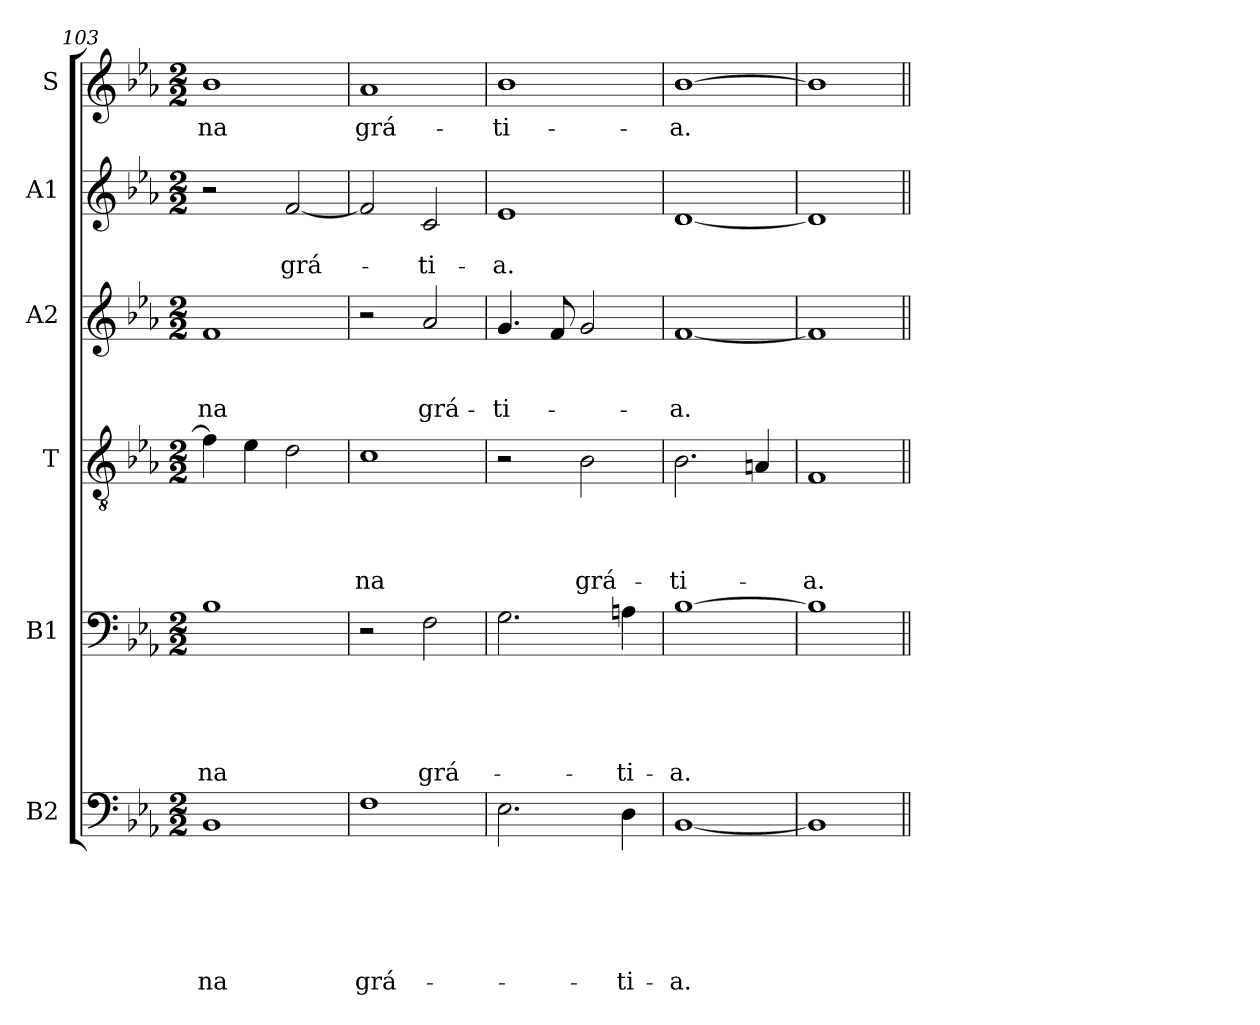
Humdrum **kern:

**kern	**text	**text	**text	**text	**text	**text	**kern	**text	**text	**text	**text	**text	**kern	**text	**text	**text	**text	**kern	**text	**text	**text	**kern	**text	**text	**kern	**text
*part6	*part6	*part6	*part6	*part6	*part6	*part6	*part5	*part5	*part5	*part5	*part5	*part5	*part4	*part4	*part4	*part4	*part4	*part3	*part3	*part3	*part3	*part2	*part2	*part2	*part1	*part1
*staff6	*staff6	*staff6	*staff6	*staff6	*staff6	*staff6	*staff5	*staff5	*staff5	*staff5	*staff5	*staff5	*staff4	*staff4	*staff4	*staff4	*staff4	*staff3	*staff3	*staff3	*staff3	*staff2	*staff2	*staff2	*staff1	*staff1
*I"B2	*	*	*	*	*	*	*I"B1	*	*	*	*	*	*I"T	*	*	*	*	*I"A2	*	*	*	*I"A1	*	*	*I"S	*
*clefF4	*	*	*	*	*	*	*clefF4	*	*	*	*	*	*clefGv2	*	*	*	*	*clefG2	*	*	*	*clefG2	*	*	*clefG2	*
*k[b-e-a-]	*	*	*	*	*	*	*k[b-e-a-]	*	*	*	*	*	*k[b-e-a-]	*	*	*	*	*k[b-e-a-]	*	*	*	*k[b-e-a-]	*	*	*k[b-e-a-]	*
*E-:	*	*	*	*	*	*	*E-:	*	*	*	*	*	*E-:	*	*	*	*	*E-:	*	*	*	*E-:	*	*	*E-:	*
*M2/2	*	*	*	*	*	*	*M2/2	*	*	*	*	*	*M2/2	*	*	*	*	*M2/2	*	*	*	*M2/2	*	*	*M2/2	*
=103	=103	=103	=103	=103	=103	=103	=103	=103	=103	=103	=103	=103	=103	=103	=103	=103	=103	=103	=103	=103	=103	=103	=103	=103	=103	=103
!	!	!	!	!	!	!LO:LY:b	!	!	!	!	!	!LO:LY:b	!	!	!	!	!	!	!	!	!LO:LY:b	!	!	!	!	!LO:LY:b
1BB-	.	.	.	.	.	-na	1B-	.	.	.	.	-na	4f\]	.	.	.	.	1f	.	.	-na	2r	.	.	1b-	-na
.	.	.	.	.	.	.	.	.	.	.	.	.	4e-\	.	.	.	.	.	.	.	.	.	.	.	.	.
!	!	!	!	!	!	!	!	!	!	!	!	!	!	!	!	!	!	!	!	!	!	!	!	!LO:LY:b	!	!
.	.	.	.	.	.	.	.	.	.	.	.	.	2d\	.	.	.	.	.	.	.	.	[2f/	.	grá-	.	.
=104	=104	=104	=104	=104	=104	=104	=104	=104	=104	=104	=104	=104	=104	=104	=104	=104	=104	=104	=104	=104	=104	=104	=104	=104	=104	=104
!	!	!	!	!	!	!LO:LY:b	!	!	!	!	!	!	!	!	!	!	!LO:LY:b	!	!	!	!	!	!	!	!	!LO:LY:b
1F	.	.	.	.	.	grá-	2r	.	.	.	.	.	1c	.	.	.	-na	2r	.	.	.	2f/]	.	.	1a-	grá-
!	!	!	!	!	!	!	!	!	!	!	!	!LO:LY:b	!	!	!	!	!	!	!	!	!LO:LY:b	!	!	!LO:LY:b	!	!
.	.	.	.	.	.	.	2F\	.	.	.	.	grá-	.	.	.	.	.	2a-/	.	.	grá-	2c/	.	-ti-	.	.
=105	=105	=105	=105	=105	=105	=105	=105	=105	=105	=105	=105	=105	=105	=105	=105	=105	=105	=105	=105	=105	=105	=105	=105	=105	=105	=105
!	!	!	!	!	!	!	!	!	!	!	!	!	!	!	!	!	!	!	!	!	!LO:LY:b	!	!	!LO:LY:b	!	!LO:LY:b
2.E-\	.	.	.	.	.	.	2.G\	.	.	.	.	.	2r	.	.	.	.	4.g/	.	.	-ti-	1e-	.	-a.	1b-	-ti-
.	.	.	.	.	.	.	.	.	.	.	.	.	.	.	.	.	.	8f/	.	.	.	.	.	.	.	.
!	!	!	!	!	!	!	!	!	!	!	!	!	!	!	!	!	!LO:LY:b	!	!	!	!	!	!	!	!	!
.	.	.	.	.	.	.	.	.	.	.	.	.	2B-\	.	.	.	grá-	2g/	.	.	.	.	.	.	.	.
!	!	!	!	!	!	!LO:LY:b	!	!	!	!	!	!LO:LY:b	!	!	!	!	!	!	!	!	!	!	!	!	!	!
4D\	.	.	.	.	.	-ti-	4Ani\	.	.	.	.	-ti-	.	.	.	.	.	.	.	.	.	.	.	.	.	.
=106	=106	=106	=106	=106	=106	=106	=106	=106	=106	=106	=106	=106	=106	=106	=106	=106	=106	=106	=106	=106	=106	=106	=106	=106	=106	=106
!	!	!	!	!	!	!LO:LY:b	!	!	!	!	!	!LO:LY:b	!	!	!	!	!LO:LY:b	!	!	!	!LO:LY:b	!	!	!	!	!LO:LY:b
[1BB-	.	.	.	.	.	-a.	[1B-	.	.	.	.	-a.	2.B-\	.	.	.	-ti-	[1f	.	.	-a.	[1d	.	.	[1b-	-a.
.	.	.	.	.	.	.	.	.	.	.	.	.	4Ani/	.	.	.	.	.	.	.	.	.	.	.	.	.
!!LO:PB:g=z
=107	=107	=107	=107	=107	=107	=107	=107	=107	=107	=107	=107	=107	=107	=107	=107	=107	=107	=107	=107	=107	=107	=107	=107	=107	=107	=107
!	!	!	!	!	!	!	!	!	!	!	!	!	!	!	!	!	!LO:LY:b	!	!	!	!	!	!	!	!	!
1BB-]	.	.	.	.	.	.	1B-]	.	.	.	.	.	1F	.	.	.	-a.	1f]	.	.	.	1d]	.	.	1b-]	.
=||	=||	=||	=||	=||	=||	=||	=||	=||	=||	=||	=||	=||	=||	=||	=||	=||	=||	=||	=||	=||	=||	=||	=||	=||	=||	=||
*-	*-	*-	*-	*-	*-	*-	*-	*-	*-	*-	*-	*-	*-	*-	*-	*-	*-	*-	*-	*-	*-	*-	*-	*-	*-	*-
